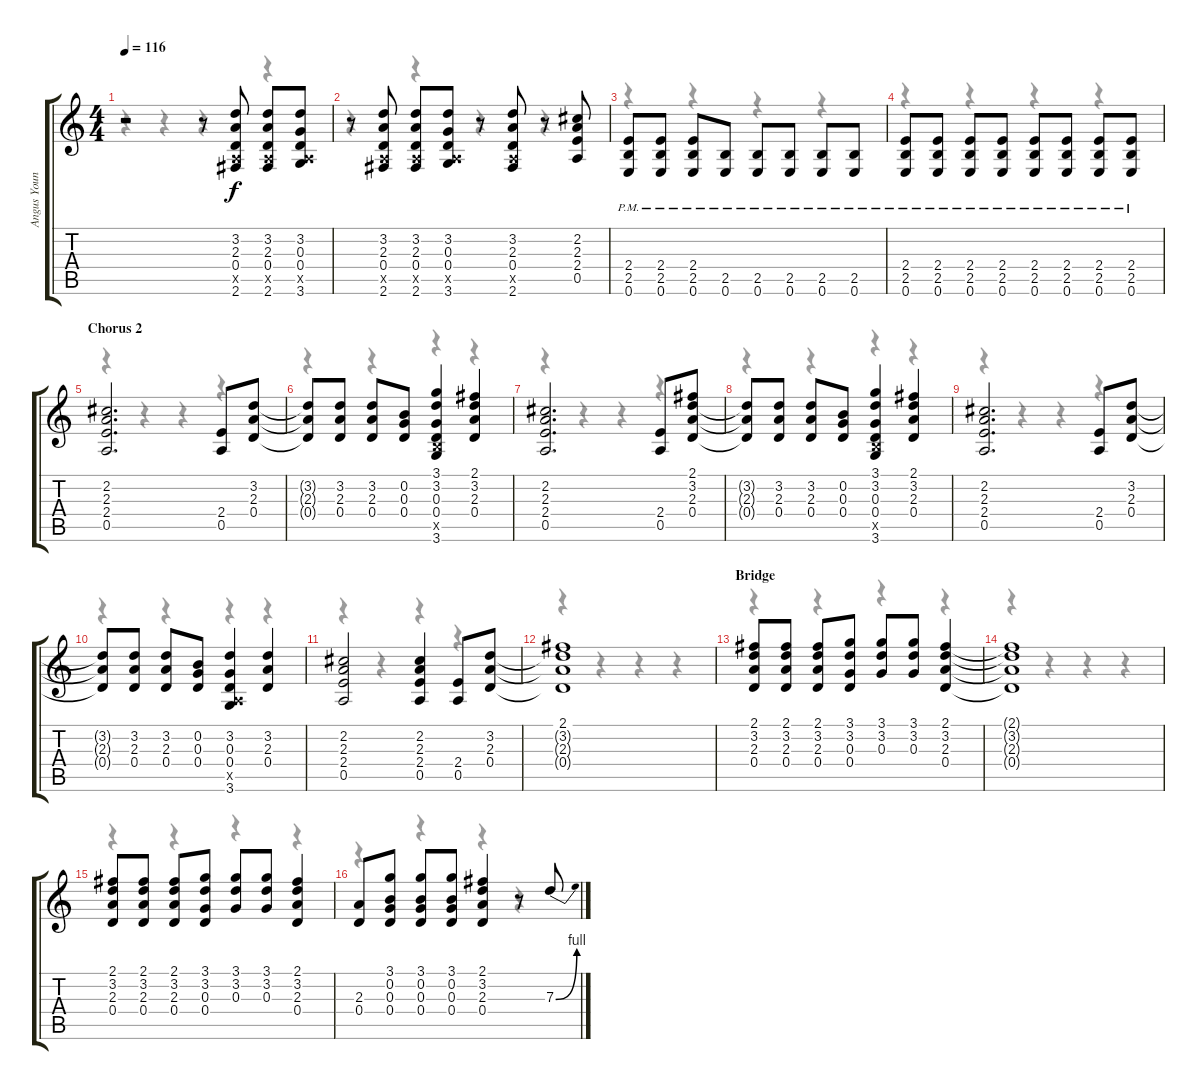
\track ("Angus Young" "Angus Youn") {instrument overdrivenguitar}
\staff {score tabs}
\tuning (E4 B3 G3 D3 A2 E2) {hide}
\voice
\ts (4 4)
\tempo 116
\clef g2
\ks c
r.2{dy f} r.8 (3.2 2.3 0.4 0.5{x} 2.6).8 (3.2 2.3 0.4 0.5{x} 2.6).8 (3.2 0.3 0.4 0.5{x} 3.6).8 |
r.8 (3.2 2.3 0.4 0.5{x} 2.6).8 (3.2 2.3 0.4 0.5{x} 2.6).8 (3.2 0.3 0.4 0.5{x} 3.6).8 r.8 (3.2 2.3 0.4 0.5{x} 2.6).8 r.8 (2.2 2.3 2.4 0.5).8 |
(2.4{pm} 2.5{pm} 0.6{pm}).8 (2.4{pm} 2.5{pm} 0.6{pm}).8 (2.4{pm} 2.5{pm} 0.6{pm}).8 (2.5{pm} 0.6{pm}).8 (2.5{pm} 0.6{pm}).8 (2.5{pm} 0.6{pm}).8 (2.5{pm} 0.6{pm}).8 (2.5{pm} 0.6{pm}).8 |
(2.4{pm} 2.5{pm} 0.6{pm}).8 (2.4{pm} 2.5{pm} 0.6{pm}).8 (2.4{pm} 2.5{pm} 0.6{pm}).8 (2.4{pm} 2.5{pm} 0.6{pm}).8 (2.4{pm} 2.5{pm} 0.6{pm}).8 (2.4{pm} 2.5{pm} 0.6{pm}).8 (2.4{pm} 2.5{pm} 0.6{pm}).8 (2.4{pm} 2.5{pm} 0.6{pm}).8 |
\section ("" "Chorus 2")
(2.2 2.3 2.4 0.5).2{d} (2.4 0.5).8 (3.2 2.3 0.4).8 |
(3.2{t} 2.3{t} 0.4{t}).8 (3.2 2.3 0.4).8 (3.2 2.3 0.4).8 (0.2 0.3 0.4).8 (3.1 3.2 0.3 0.4 2.5{x} 3.6).4 (2.1 3.2 2.3 0.4).4 |
(2.2 2.3 2.4 0.5).2{d} (2.4 0.5).8 (2.1 3.2 2.3 0.4).8 |
(3.2{t} 2.3{t} 0.4{t}).8 (3.2 2.3 0.4).8 (3.2 2.3 0.4).8 (0.2 0.3 0.4).8 (3.1 3.2 0.3 0.4 2.5{x} 3.6).4 (2.1 3.2 2.3 0.4).4 |
(2.2 2.3 2.4 0.5).2{d} (2.4 0.5).8 (3.2 2.3 0.4).8 |
(3.2{t} 2.3{t} 0.4{t}).8 (3.2 2.3 0.4).8 (3.2 2.3 0.4).8 (0.2 0.3 0.4).8 (3.2 0.3 0.4 0.5{x} 3.6).4 (3.2 2.3 0.4).4 |
(2.2 2.3 2.4 0.5).2 (2.2 2.3 2.4 0.5).4 (2.4 0.5).8 (3.2 2.3 0.4).8 |
(2.1 3.2{t} 2.3{t} 0.4{t}).1 |
\section ("" "Bridge")
(2.1 3.2 2.3 0.4).8 (2.1 3.2 2.3 0.4).8 (2.1 3.2 2.3 0.4).8 (3.1 3.2 0.3 0.4).8 (3.1 3.2 0.3).8 (3.1 3.2 0.3).8 (2.1 3.2 2.3 0.4).4 |
(2.1{t} 3.2{t} 2.3{t} 0.4{t}).1 |
(2.1 3.2 2.3 0.4).8 (2.1 3.2 2.3 0.4).8 (2.1 3.2 2.3 0.4).8 (3.1 3.2 0.3 0.4).8 (3.1 3.2 0.3).8 (3.1 3.2 0.3).8 (2.1 3.2 2.3 0.4).4 |
(2.3 0.4).8 (3.1 0.2 0.3 0.4).8 (3.1 0.2 0.3 0.4).8 (3.1 0.2 0.3 0.4).8 (2.1 3.2 2.3 0.4).4 r.8 7.3{be (bend 0 0 60 4)}.8
\voice
\clef g2
\ottava regular
\simile none
\ks c
r.4{dy f} r.4 r.4 r.4 |
r.4 r.4 r.4 r.4 |
r.4 r.4 r.4 r.4 |
r.4 r.4 r.4 r.4 |
r.4 r.4 r.4 r.4 |
r.4 r.4 r.4 r.4 |
r.4 r.4 r.4 r.4 |
r.4 r.4 r.4 r.4 |
r.4 r.4 r.4 r.4 |
r.4 r.4 r.4 r.4 |
r.4 r.4 r.4 r.4 |
r.4 r.4 r.4 r.4 |
r.4 r.4 r.4 r.4 |
r.4 r.4 r.4 r.4 |
r.4 r.4 r.4 r.4 |
r.4 r.4 r.4 r.4
